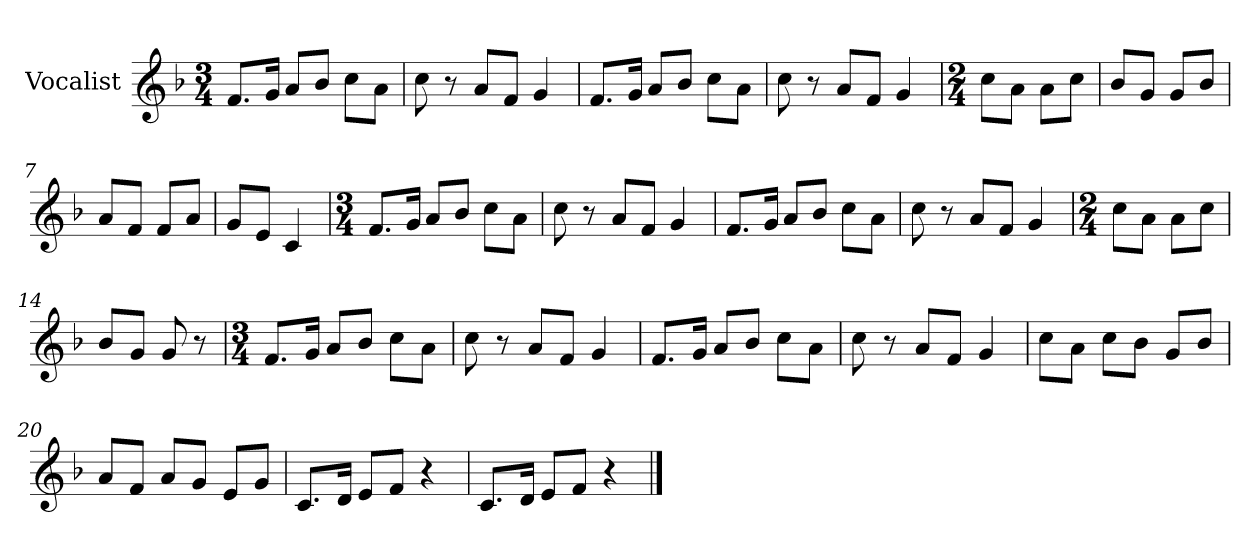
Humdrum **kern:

**kern
*part1
*staff1
*I"Vocalist
*k[b-]
*F:
*M3/4
=1
8.fL
16gJk
8aL
8b-J
8ccL
8aJ
=2
8cc
8r
8aL
8fJ
4g
=3
8.fL
16gJk
8aL
8b-J
8ccL
8aJ
=4
8cc
8r
8aL
8fJ
4g
=5
*M2/4
8ccL
8aJ
8aL
8ccJ
=6
8b-L
8gJ
8gL
8b-J
=7
8aL
8fJ
8fL
8aJ
=8
8gL
8eJ
4c
=9
*M3/4
8.fL
16gJk
8aL
8b-J
8ccL
8aJ
=10
8cc
8r
8aL
8fJ
4g
=11
8.fL
16gJk
8aL
8b-J
8ccL
8aJ
=12
8cc
8r
8aL
8fJ
4g
=13
*M2/4
8ccL
8aJ
8aL
8ccJ
=14
8b-L
8gJ
8g
8r
=15
*M3/4
8.fL
16gJk
8aL
8b-J
8ccL
8aJ
=16
8cc
8r
8aL
8fJ
4g
=17
8.fL
16gJk
8aL
8b-J
8ccL
8aJ
=18
8cc
8r
8aL
8fJ
4g
=19
8ccL
8aJ
8ccL
8b-J
8gL
8b-J
=20
8aL
8fJ
8aL
8gJ
8eL
8gJ
=21
8.cL
16dJk
8eL
8fJ
4r
=22
8.cL
16dJk
8eL
8fJ
4r
==
*-
